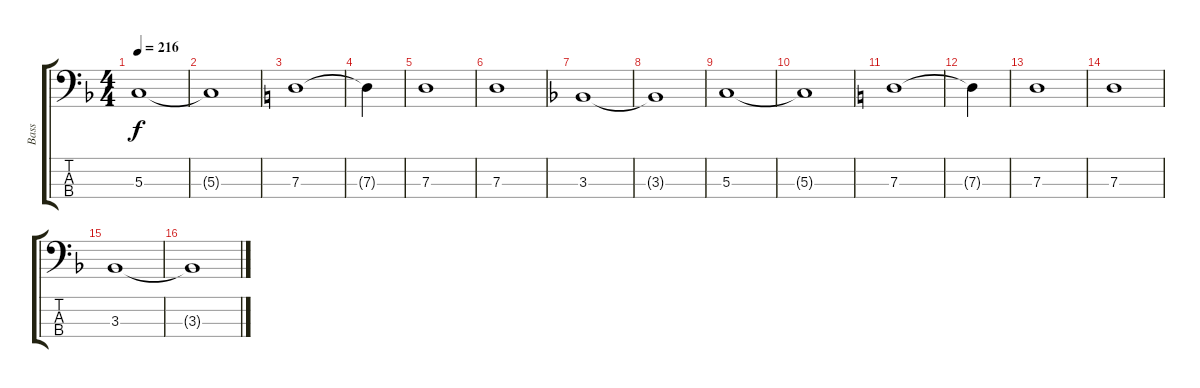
\track ("Bass" "Bass") {instrument electricbasspick}
\staff {score tabs}
\tuning (F2 C2 G1 D1) {hide}
\ts (4 4)
\tempo 216
\clef f4
\ks f
5.3.1{dy f} |
5.3{t}.1 |
\ks c
7.3.1 |
7.3{t}.4 |
7.3.1 |
7.3.1 |
\ks f
3.3.1 |
3.3{t}.1 |
5.3.1 |
5.3{t}.1 |
\ks c
7.3.1 |
7.3{t}.4 |
7.3.1 |
7.3.1 |
\ks f
3.3.1 |
3.3{t}.1
